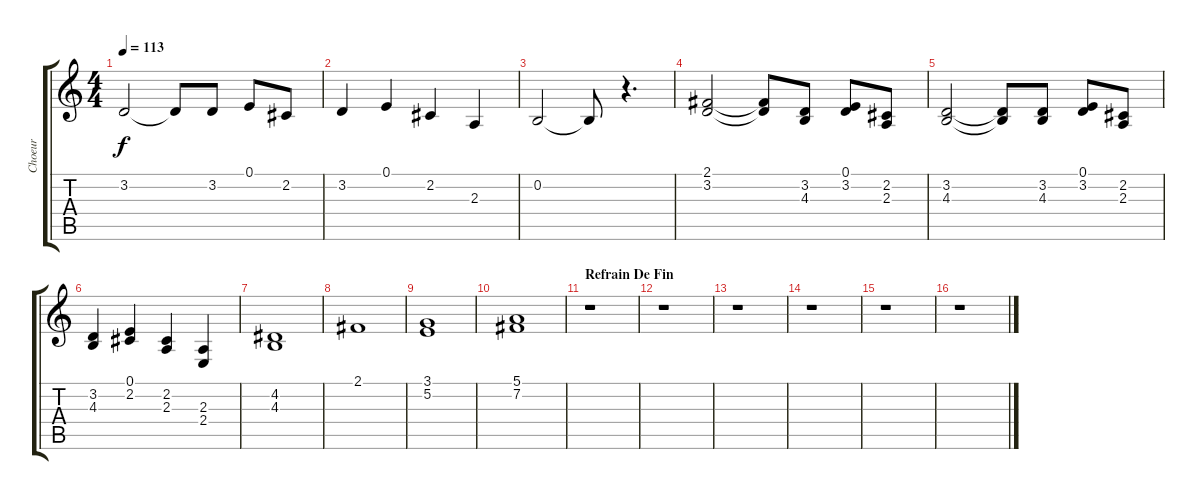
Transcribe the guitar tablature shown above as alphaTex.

\track ("Choeur" "Choeur") {instrument choiraahs}
\staff {score tabs}
\tuning (E4 B3 G3 D3 A2 E2) {hide}
\ts (4 4)
\tempo 113
\clef g2
\ks c
3.2.2{dy f} 3.2{t}.8 3.2.8 0.1.8 2.2.8 |
3.2.4 0.1.4 2.2.4 2.3.4 |
0.2.2 0.2{t}.8 r.4{d} |
(2.1 3.2).2 (2.1{t} 3.2{t}).8 (3.2 4.3).8 (0.1 3.2).8 (2.2 2.3).8 |
(3.2 4.3).2 (3.2{t} 4.3{t}).8 (3.2 4.3).8 (0.1 3.2).8 (2.2 2.3).8 |
(3.2 4.3).4 (0.1 2.2).4 (2.2 2.3).4 (2.3 2.4).4 |
(4.2 4.3).1 |
2.1.1 |
(3.1 5.2).1 |
(5.1 7.2).1 |
\section ("" "Refrain De Fin")
r.1 |
r.1 |
r.1 |
r.1 |
r.1 |
r.1
